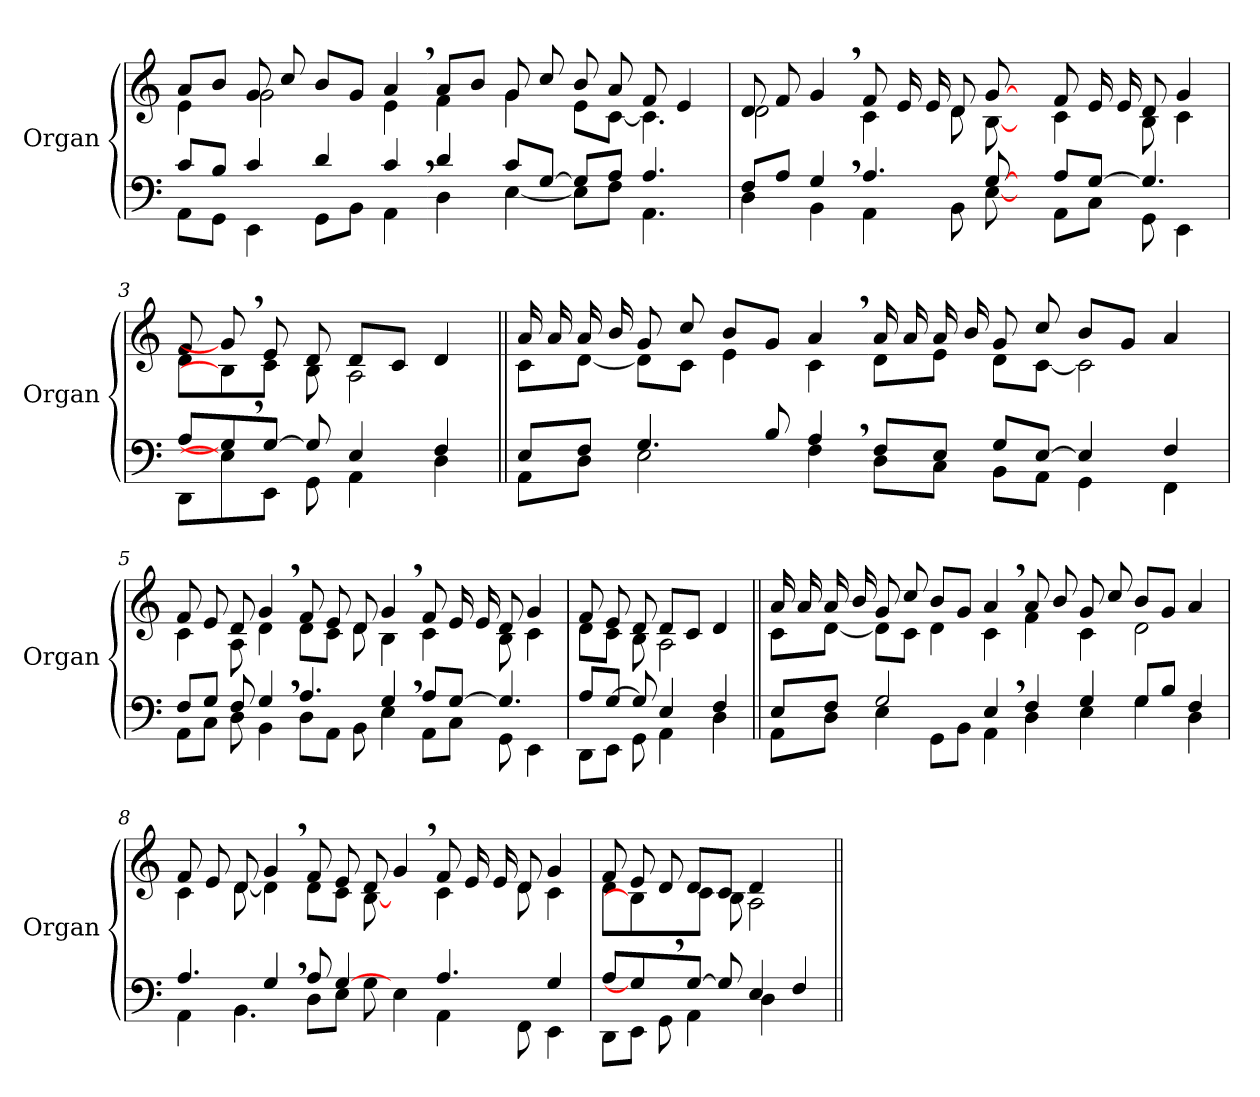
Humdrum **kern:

**kern	**kern
*part1	*part1
*staff2	*staff1
*I"Organ	*
*I'Organ	*
*clefF4	*clefG2
=1	=1
*^	*^
8c/L	8AA\L	8a/L	4e\
8B/J	8GG\J	8b/J	.
4c/	4EE\	8g/	2g\
.	.	8cc/	.
4d/	8GG\L	8b/L	.
.	8BB\J	8g/J	.
4c,</	4AA\	4a,>/	4e\
4d/	4D\	8a/L	4f\
.	.	8b/J	.
8c/L	[<4E\	8g/	4g\
[>8G/J	.	8cc/	.
8G/L]	8E\L]	8b/	8e\L
8A/J	8F\J	8a/	[<8c\J
4.A/	4.AA\	8f/	4.c\]
.	.	4e/	.
=2	=2	=2	=2
8F/L	4D\	8d/	2d\
8A/J	.	8f/	.
4G,</	4BB\	4g,>/	.
4.A/	4AA\	8f/	4c\
.	.	16e/	.
.	.	16e/	.
.	8BB\	8d/	8d\
[8G/	[8E\	[8g/	[8B\
8ryy	8ryy	8ryy	8ryy
8A/L	8AA\L	8f/	4c\
[>8G/J	8C\J	16e/	.
.	.	16e/	.
4.G/]	8GG\	8d/	8B\
.	4EE\	4g/	4c\
=3	=3	=3	=3
8A/L	8DD\L	8f/	8d\L
8G,</]	8E\]	8g,>/]	8B\]
[>8G/J	8EE\J	8e/	8c\J
8G/]	8GG\	8d/	8B\
4E/	4AA\	8d/L	2A\
.	.	8c/J	.
4F/	4D\	4d/	.
=4||	=4||	=4||	=4||
8E/L	8AA\L	16a/	8c\L
.	.	16a/	.
8F/J	8D\J	16a/	[<8d\J
.	.	16b/	.
4.G/	2E\	8g/	8d\L]
.	.	8cc/	8c\J
.	.	8b/L	4e\
8B/	.	8g/J	.
4A,</	4F\	4a,>/	4c\
8F/L	8D\L	16a/	8d\L
.	.	16a/	.
8E/J	8C\J	16a/	8e\J
.	.	16b/	.
8G/L	8BB\L	8g/	8d\L
[>8E/J	8AA\J	8cc/	[<8c\J
4E/]	4GG\	8b/L	2c\]
.	.	8g/J	.
4F/	4FF\	4a/	.
=5	=5	=5	=5
8F/L	8AA\L	8f/	4c\
8G/J	8C\J	8e/	.
8F/	8D\	8d/	8A\
4G,</	4BB\	4g,>/	4d\
4.A/	8D\L	8f/	8d\L
.	8AA\J	8e/	8c\J
.	8BB\	8d/	8d\
4G,</	4E\	4g,>/	4B\
8A/L	8AA\L	8f/	4c\
[>8G/J	8C\J	16e/	.
.	.	16e/	.
4.G/]	8GG\	8d/	8B\
.	4EE\	4g/	4c\
=6	=6	=6	=6
8A/L	8DD\L	8f/	8d\L
[>8G/J	8EE\J	8e/	8c\J
8G/]	8GG\	8d/	8B\
4E/	4AA\	8d/L	2A\
.	.	8c/J	.
4F/	4D\	4d/	.
=7||	=7||	=7||	=7||
8E/L	8AA\L	16a/	8c\L
.	.	16a/	.
8F/J	8D\J	16a/	[<8d\J
.	.	16b/	.
2G/	4E\	8g/	8d\L]
.	.	8cc/	8c\J
.	8GG\L	8b/L	4d\
.	8BB\J	8g/J	.
4E,>/	4AA\	4a,>/	4c\
4F/	4D\	8a/	4f\
.	.	8b/	.
4G/	4E\	8g/	4c\
.	.	8cc/	.
8G/L	4G\	8b/L	2d\
8B/J	.	8g/J	.
4F/	4D\	4a/	.
=8	=8	=8	=8
4.A/	4AA\	8f/	4c\
.	.	8e/	.
.	4.BB\	8d/	[<8d\
4G,</	.	4g,>/	4d\]
8A/	8D\L	8f/	8d\L
[4G/	8E\J	8e/	8c\J
.	8G\	8d/	[8B\
4ryy	4E\	4g,>/	4ryy
4.A/	4AA\	8f/	4c\
.	.	16e/	.
.	.	16e/	.
.	8FF\	8d/	8d\
4G/	4EE\	4g/	4c\
=9	=9	=9	=9
8A/L	8DD\L	8f/	8d\L
4G,</]	8EE\J	8e/	4B\]
.	8GG\	8d/	.
[>8G/J	4AA\	8d/L	8c\J
8G/]	.	8c/J	8B\
4E/	4D\	4d/	2A\
4F/	4ryy	4ryy	.
*v	*v	*	*
*	*v	*v
=||	=||
*-	*-
